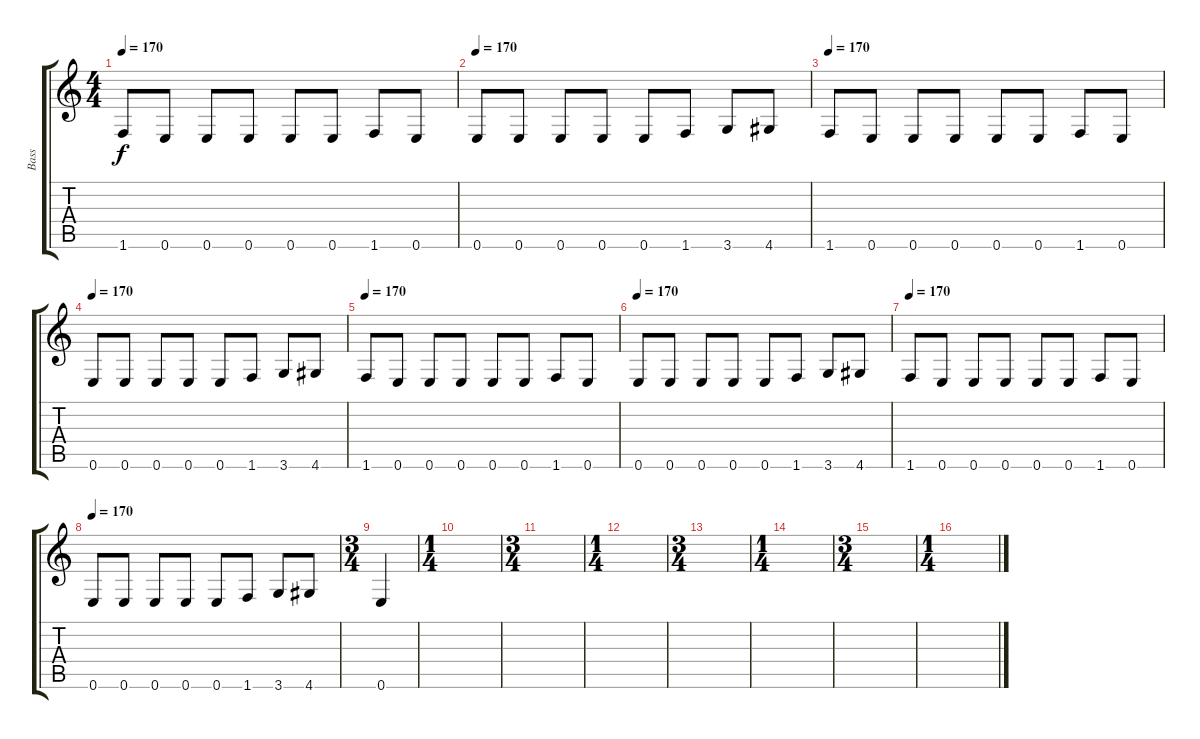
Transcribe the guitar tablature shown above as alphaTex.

\track ("Bass" "Bass") {instrument electricbasspick}
\staff {score tabs}
\tuning (E4 B3 G3 D3 A2 E2) {hide}
\ts (4 4)
\tempo 170
\clef g2
\ks c
1.6.8{dy f} 0.6.8 0.6.8 0.6.8 0.6.8 0.6.8 1.6.8 0.6.8 |
\tempo 170
0.6.8 0.6.8 0.6.8 0.6.8 0.6.8 1.6.8 3.6.8 4.6.8 |
\tempo 170
1.6.8 0.6.8 0.6.8 0.6.8 0.6.8 0.6.8 1.6.8 0.6.8 |
\tempo 170
0.6.8 0.6.8 0.6.8 0.6.8 0.6.8 1.6.8 3.6.8 4.6.8 |
\tempo 170
1.6.8 0.6.8 0.6.8 0.6.8 0.6.8 0.6.8 1.6.8 0.6.8 |
\tempo 170
0.6.8 0.6.8 0.6.8 0.6.8 0.6.8 1.6.8 3.6.8 4.6.8 |
\tempo 170
1.6.8 0.6.8 0.6.8 0.6.8 0.6.8 0.6.8 1.6.8 0.6.8 |
\tempo 170
0.6.8 0.6.8 0.6.8 0.6.8 0.6.8 1.6.8 3.6.8 4.6.8 |
\ts (3 4)
0.6.4 |
\ts (1 4)
|
\ts (3 4)
|
\ts (1 4)
|
\ts (3 4)
|
\ts (1 4)
|
\ts (3 4)
|
\ts (1 4)
